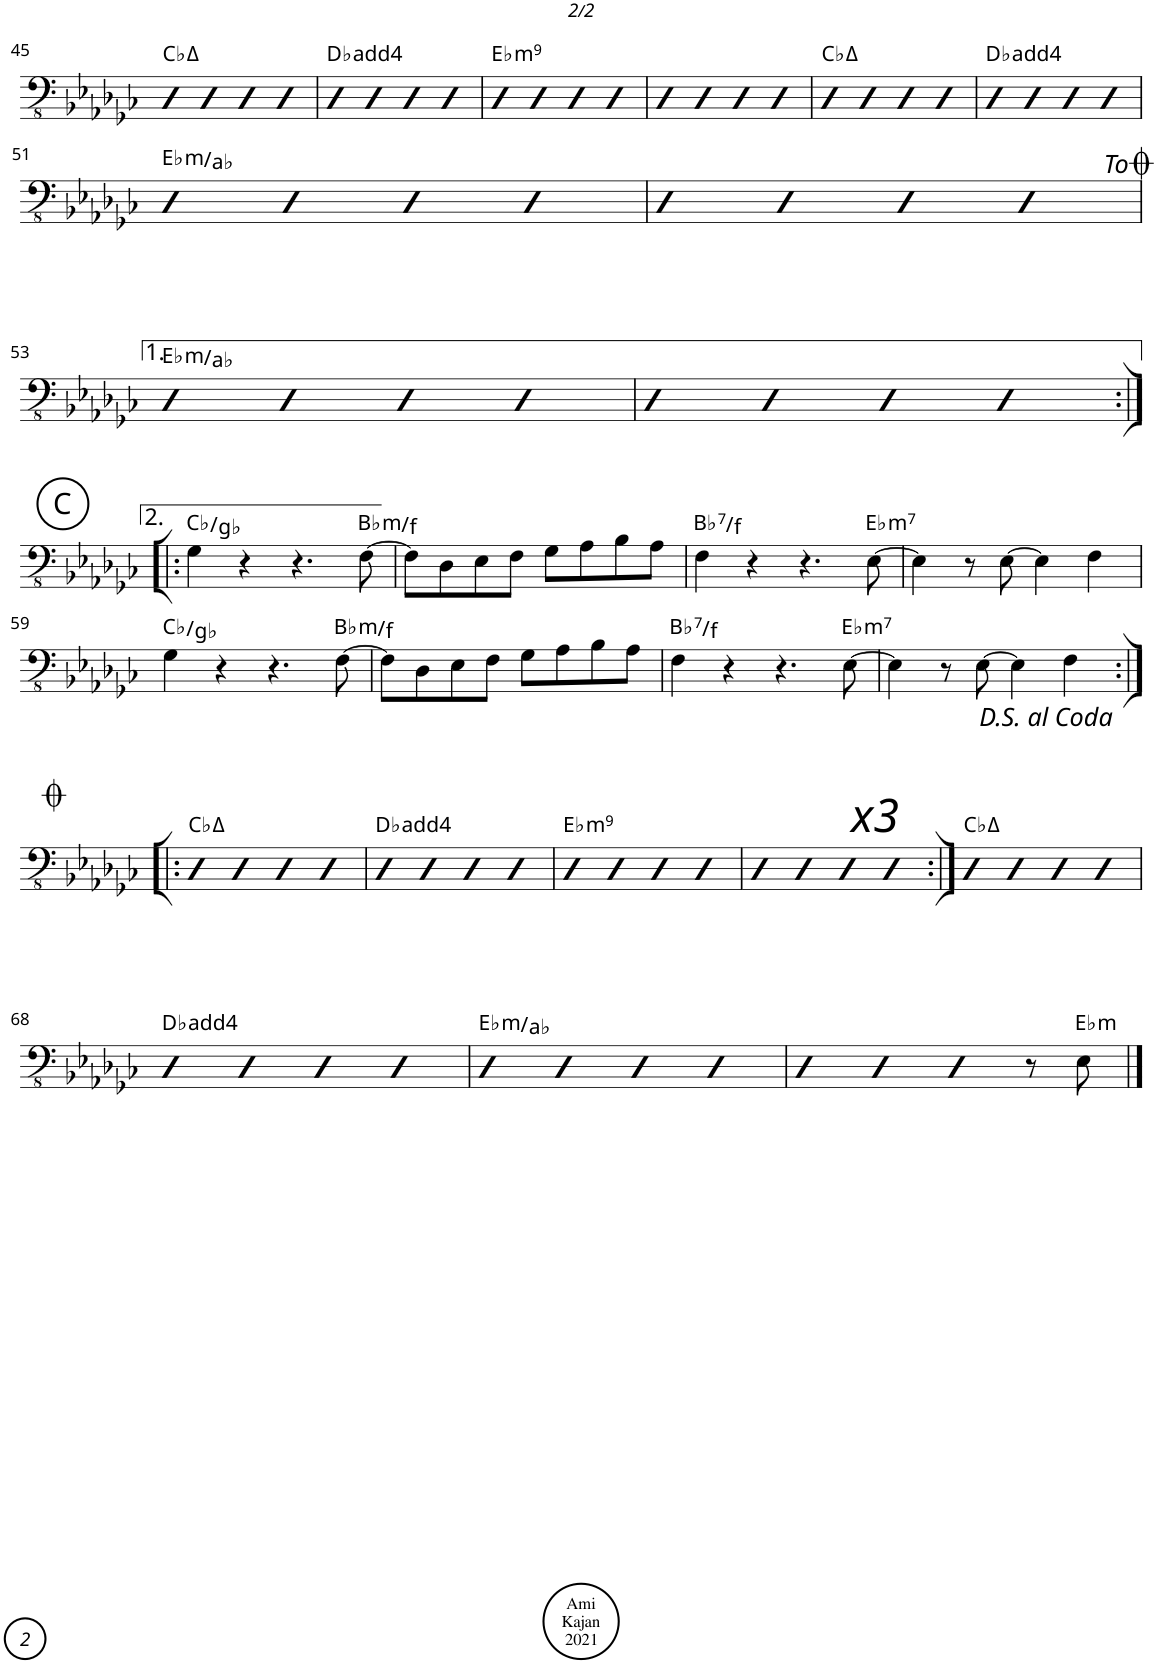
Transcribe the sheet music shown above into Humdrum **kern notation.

**kern	**harte
*part1	*part1
*staff1	*
*I"Acoustic Bass	*
*I'Bass	*
!!LO:PB:g=z
*clefFv4	*
*k[b-e-a-d-g-c-]	*
*M4/4	*
*met(c)	*
=45	=45
4DD-	Cb:maj
4DD-	.
4DD-	.
4DD-	.
=46	=46
4DD-	Db:maj(4)
4DD-	.
4DD-	.
4DD-	.
=47	=47
!	!LO:H:kt=m9
4DD-	Eb:min9
4DD-	.
4DD-	.
4DD-	.
=48	=48
4DD-	.
4DD-	.
4DD-	.
4DD-	.
=49	=49
4DD-	Cb:maj
4DD-	.
4DD-	.
4DD-	.
=50	=50
4DD-	Db:maj(4)
4DD-	.
4DD-	.
4DD-	.
!!LO:LB:g=z
=51	=51
!	!LO:H:kt=m
4DD-	Eb:min/4
4DD-	.
4DD-	.
4DD-	.
=52	=52
4DD-	.
4DD-	.
4DD-	.
4DD-	.
!LO:TX:a:t=<i>To</i><font size="28"/><font face="ScoreText"/>	!
!!LO:LB:g=z
=53	=53
!	!LO:H:kt=m
4DD-	Eb:min/4
4DD-	.
4DD-	.
4DD-	.
=54	=54
4DD-	.
4DD-	.
4DD-	.
4DD-	.
!!LO:LB:g=z
!!LO:REH:place=s1:a:cj:enc=circle:fs=14:t=C
=55:|!|:	=55:|!|:
4GG-\	Cb:maj/5
4r	.
4.r	.
!	!LO:H:kt=m
[8FF\	Bb:min/5
=56	=56
8FF\L]	.
8DD-\	.
8EE-\	.
8FF\J	.
8GG-\L	.
8AA-\	.
8BB-\	.
8AA-\J	.
=57	=57
!	!LO:H:kt=7
4FF\	Bb:7/5
4r	.
4.r	.
!	!LO:H:kt=m7
[8EE-\	Eb:min7
=58	=58
4EE-\]	.
8r	.
[8EE-\	.
4EE-\]	.
4FF\	.
!!LO:LB:g=z
=59	=59
4GG-\	Cb:maj/5
4r	.
4.r	.
!	!LO:H:kt=m
[8FF\	Bb:min/5
=60	=60
8FF\L]	.
8DD-\	.
8EE-\	.
8FF\J	.
8GG-\L	.
8AA-\	.
8BB-\	.
8AA-\J	.
=61	=61
!	!LO:H:kt=7
4FF\	Bb:7/5
4r	.
4.r	.
!	!LO:H:kt=m7
[8EE-\	Eb:min7
=62	=62
4EE-\]	.
8r	.
[8EE-\	.
4EE-\]	.
4FF\	.
!!LO:LB:g=z
=63:|!|:	=63:|!|:
4DD-	Cb:maj
4DD-	.
4DD-	.
4DD-	.
=64	=64
4DD-	Db:maj(4)
4DD-	.
4DD-	.
4DD-	.
=65	=65
!	!LO:H:kt=m9
4DD-	Eb:min9
4DD-	.
4DD-	.
4DD-	.
=66	=66
4DD-	.
4DD-	.
4DD-	.
!LO:TX:a:i:t=x3	!
4DD-	.
=67:|!	=67:|!
4DD-	Cb:maj
4DD-	.
4DD-	.
4DD-	.
!!LO:LB:g=z
=68	=68
4DD-	Db:maj(4)
4DD-	.
4DD-	.
4DD-	.
=69	=69
!	!LO:H:kt=m
4DD-	Eb:min/4
4DD-	.
4DD-	.
4DD-	.
=70	=70
4DD-	.
4DD-	.
4DD-	.
8r	.
!	!LO:H:kt=m
8EE-\	Eb:min
==	==
*-	*-
